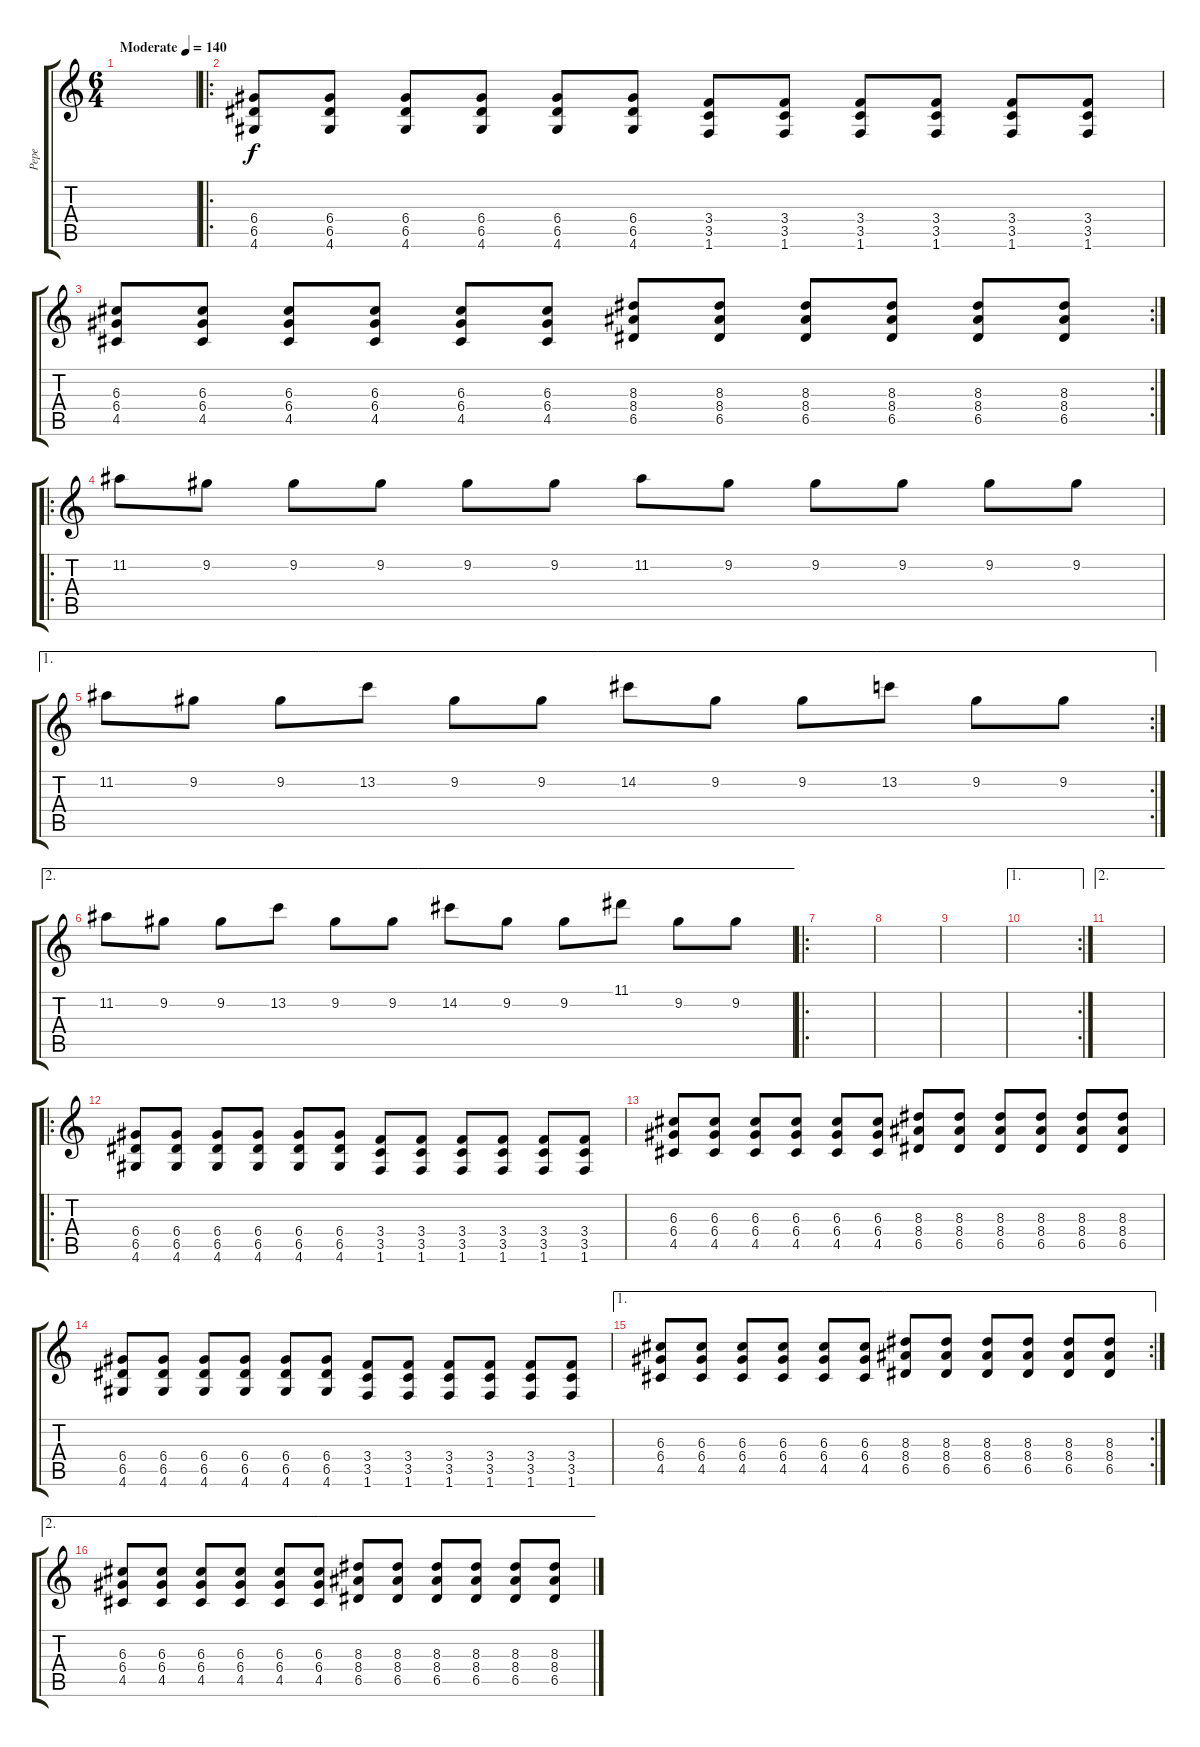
\track ("Pepe" "Pepe") {instrument overdrivenguitar}
\staff {score tabs}
\tuning (E4 B3 G3 D3 A2 E2) {hide}
\ts (6 4)
\tempo (140 "Moderate")
\clef g2
\ks c
|
\ro
(6.4 6.5 4.6).8 (6.4 6.5 4.6).8 (6.4 6.5 4.6).8 (6.4 6.5 4.6).8 (6.4 6.5 4.6).8 (6.4 6.5 4.6).8 (3.4 3.5 1.6).8 (3.4 3.5 1.6).8 (3.4 3.5 1.6).8 (3.4 3.5 1.6).8 (3.4 3.5 1.6).8 (3.4 3.5 1.6).8 |
\rc 2
(6.3 6.4 4.5).8 (6.3 6.4 4.5).8 (6.3 6.4 4.5).8 (6.3 6.4 4.5).8 (6.3 6.4 4.5).8 (6.3 6.4 4.5).8 (8.3 8.4 6.5).8 (8.3 8.4 6.5).8 (8.3 8.4 6.5).8 (8.3 8.4 6.5).8 (8.3 8.4 6.5).8 (8.3 8.4 6.5).8 |
\ro
11.2.8{volume 15 instrument distortionguitar} 9.2.8 9.2.8 9.2.8 9.2.8 9.2.8 11.2.8 9.2.8 9.2.8 9.2.8 9.2.8 9.2.8 |
\ae 1
\rc 2
11.2.8 9.2.8 9.2.8 13.2.8 9.2.8 9.2.8 14.2.8 9.2.8 9.2.8 13.2.8 9.2.8 9.2.8 |
\ae 2
11.2.8 9.2.8 9.2.8 13.2.8 9.2.8 9.2.8 14.2.8 9.2.8 9.2.8 11.1.8 9.2.8 9.2.8 |
\ro
|
|
|
\ae 1
\rc 2
|
\ae 2
|
\ro
(6.4 6.5 4.6).8{volume 12} (6.4 6.5 4.6).8 (6.4 6.5 4.6).8 (6.4 6.5 4.6).8 (6.4 6.5 4.6).8 (6.4 6.5 4.6).8 (3.4 3.5 1.6).8 (3.4 3.5 1.6).8 (3.4 3.5 1.6).8 (3.4 3.5 1.6).8 (3.4 3.5 1.6).8 (3.4 3.5 1.6).8 |
(6.3 6.4 4.5).8 (6.3 6.4 4.5).8 (6.3 6.4 4.5).8 (6.3 6.4 4.5).8 (6.3 6.4 4.5).8 (6.3 6.4 4.5).8 (8.3 8.4 6.5).8 (8.3 8.4 6.5).8 (8.3 8.4 6.5).8 (8.3 8.4 6.5).8 (8.3 8.4 6.5).8 (8.3 8.4 6.5).8 |
(6.4 6.5 4.6).8{volume 16} (6.4 6.5 4.6).8 (6.4 6.5 4.6).8 (6.4 6.5 4.6).8 (6.4 6.5 4.6).8 (6.4 6.5 4.6).8 (3.4 3.5 1.6).8 (3.4 3.5 1.6).8 (3.4 3.5 1.6).8 (3.4 3.5 1.6).8 (3.4 3.5 1.6).8 (3.4 3.5 1.6).8 |
\ae 1
\rc 2
(6.3 6.4 4.5).8 (6.3 6.4 4.5).8 (6.3 6.4 4.5).8 (6.3 6.4 4.5).8 (6.3 6.4 4.5).8 (6.3 6.4 4.5).8 (8.3 8.4 6.5).8 (8.3 8.4 6.5).8 (8.3 8.4 6.5).8 (8.3 8.4 6.5).8 (8.3 8.4 6.5).8 (8.3 8.4 6.5).8 |
\ae 2
(6.3 6.4 4.5).8 (6.3 6.4 4.5).8 (6.3 6.4 4.5).8 (6.3 6.4 4.5).8 (6.3 6.4 4.5).8 (6.3 6.4 4.5).8 (8.3 8.4 6.5).8 (8.3 8.4 6.5).8 (8.3 8.4 6.5).8 (8.3 8.4 6.5).8 (8.3 8.4 6.5).8 (8.3 8.4 6.5).8
